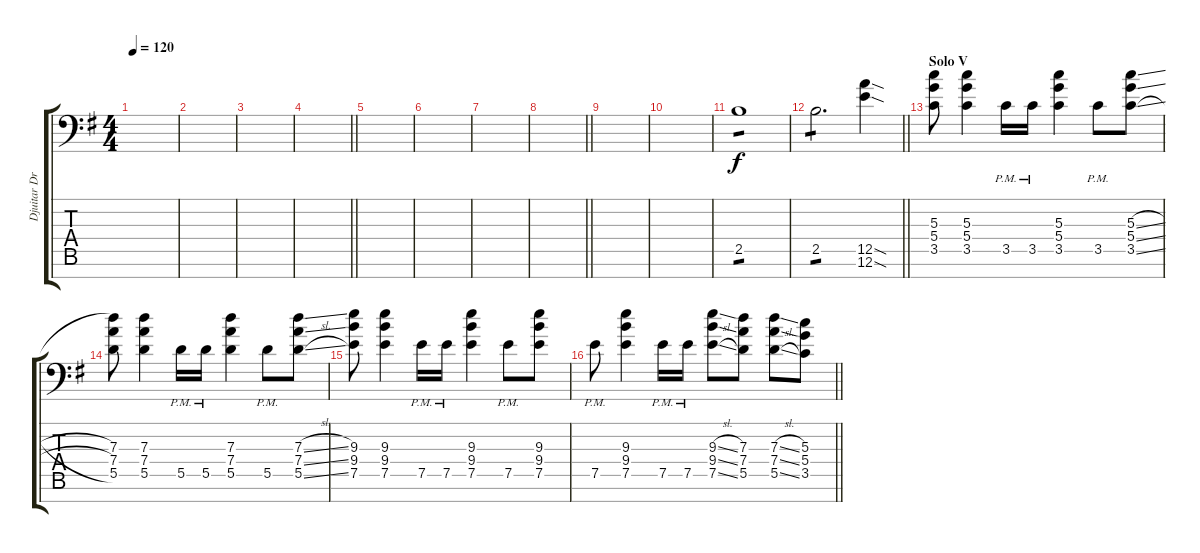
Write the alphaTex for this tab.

\track ("Djuitar Dropped A" "Djuitar Dr") {instrument distortionguitar}
\staff {score tabs}
\tuning (E4 B3 G3 D3 A2 E2 A1) {hide}
\ts (4 4)
\tempo 120
\clef f4
\ks eminor
|
|
|
\barLineRight lightlight
|
\section ("" "")
|
|
|
\barLineRight lightlight
|
|
|
2.5.1{tp 1 volume 16} |
\barLineRight lightlight
2.5.2{d tp 1} (12.5{sod} 12.6{sod}).4 |
\section ("" "Solo V")
(5.3 5.4 3.5).8 (5.3 5.4 3.5).4 3.5{pm}.16 3.5{pm}.16 (5.3 5.4 3.5).4 3.5{pm}.8 (5.3{sl} 5.4{sl} 3.5{sl}).8 |
(7.3 7.4 5.5).8 (7.3 7.4 5.5).4 5.5{pm}.16 5.5{pm}.16 (7.3 7.4 5.5).4 5.5{pm}.8 (7.3{sl} 7.4{sl} 5.5{sl}).8 |
(9.3 9.4 7.5).8 (9.3 9.4 7.5).4 7.5{pm}.16 7.5{pm}.16 (9.3 9.4 7.5).4 7.5{pm}.8 (9.3 9.4 7.5).8 |
\barLineRight lightlight
7.5{pm}.8 (9.3 9.4 7.5).4 7.5{pm}.16 7.5{pm}.16 (9.3{sl} 9.4{sl} 7.5{sl}).8 (7.3 7.4 5.5).8 (7.3{sl} 7.4{sl} 5.5{sl}).8 (5.3 5.4 3.5).8
